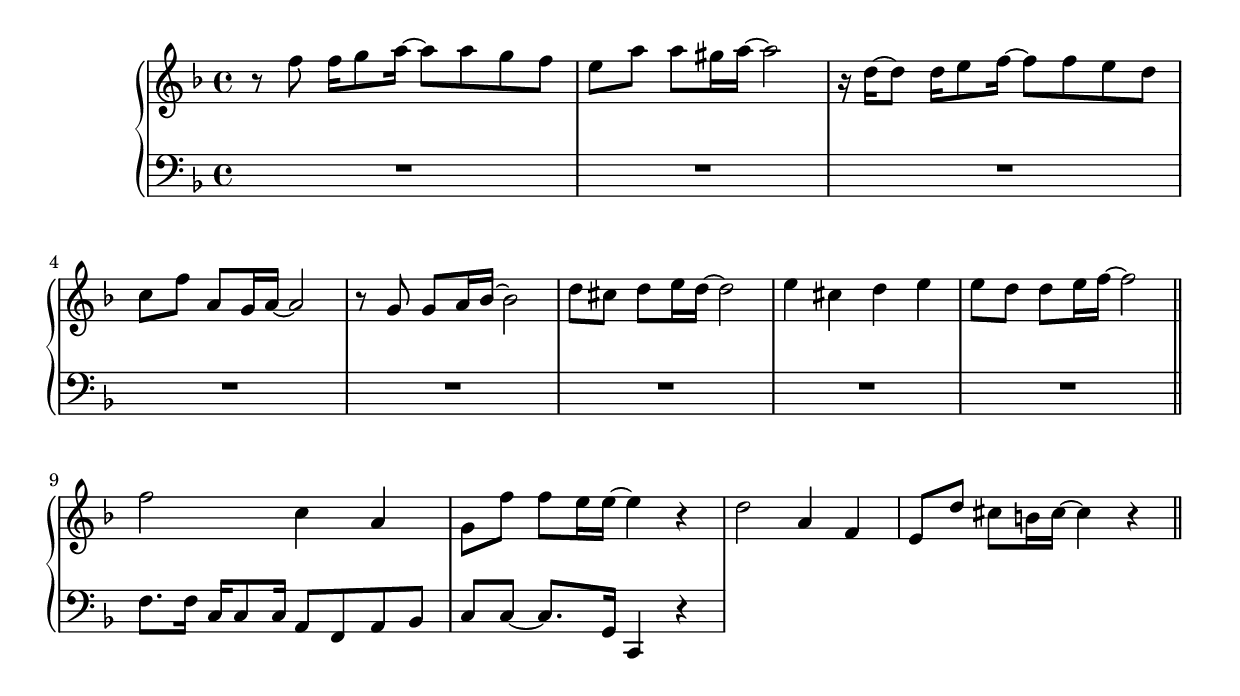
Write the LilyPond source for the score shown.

\version "2.22.2"

global = {
  \time 4/4
  \key d \minor
}

verseUp = \relative {
  r8 f'' f16 g8 a16~ 8 a g f | e a a gis16 a~ 2 |
  r16 d,~ 8 d16 e8 f16~ 8 f e d | c f a, g16 a~ 2 |
  r8 g g a16 bes~ 2 | d8 cis d e16 d~ 2 |
  e4 cis d e | e8 d d e16 f~ 2 \bar "||"
}
verseDown = \relative {
  #(mmrest-of-length verseUp)
}
chorusUp = \relative {
  f''2 c4 a | g8 f' f e16 e~ 4 r |
  d2 a4 f | e8 d' cis b16 cis~ 4 r \bar "||"
}
chorusDown = \relative {
  f8. f16 c c8 c16 a8 f a bes |
  c c~ c8. g16 c,4 r |
}

\score {
  \new PianoStaff <<
    \new Staff <<
      \global
      \clef treble
      \new Voice {
        \verseUp
        \chorusUp
      }
    >>
    \new Staff <<
      \global
      \clef bass
      \new Voice {
        \verseDown
        \chorusDown
      }
    >>
  >>
}
